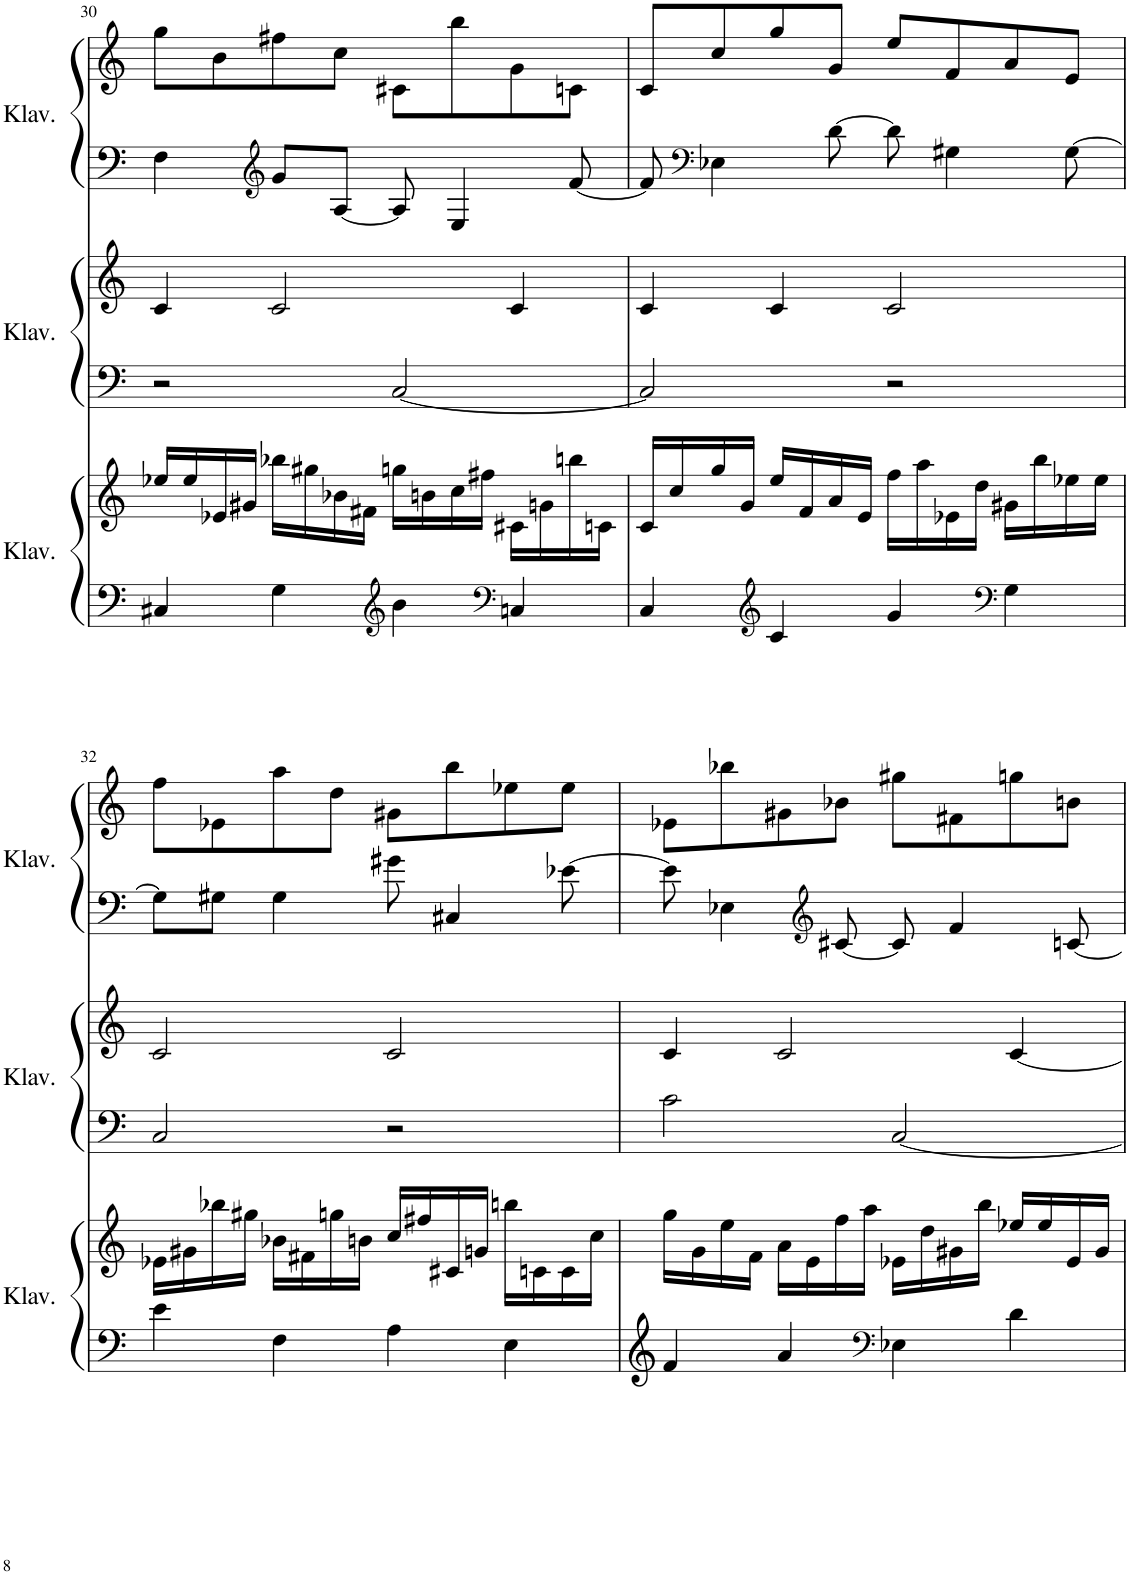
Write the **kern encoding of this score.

**kern	**kern	**kern	**kern	**kern	**kern
*part3	*part3	*part2	*part2	*part1	*part1
*staff6	*staff5	*staff4	*staff3	*staff2	*staff1
*I"Klavier	*	*I"Klavier	*	*I"Klavier	*
*I'Klav.	*	*I'Klav.	*	*I'Klav.	*
!!LO:PB:g=z
*clefF4	*clefG2	*clefF4	*clefG2	*clefF4	*clefG2
*k[]	*k[]	*k[]	*k[]	*k[]	*k[]
*M4/4	*M4/4	*M4/4	*M4/4	*M4/4	*M4/4
=30	=30	=30	=30	=30	=30
4C#X/	16ee-X/LL	2r	4c/	4F\	8gg\L
.	16ee-/	.	.	.	.
.	16e-X/	.	.	.	8b\
.	16g#X/JJ	.	.	.	.
*	*	*	*	*clefG2	*
4G\	16bb-X\LL	.	2c/	8g/L	8ff#X\
.	16gg#X\	.	.	.	.
.	16b-X\	.	.	[8A/J	8cc\J
.	16f#X\JJ	.	.	.	.
*clefG2	*	*	*	*	*
4b\	16ggn\LL	[2C/	.	8A/]	8c#X\L
.	16bn\	.	.	.	.
.	16cc\	.	.	4E/	8bb\
.	16ff#X\JJ	.	.	.	.
*clefF4	*	*	*	*	*
4Cn/	16c#X\LL	.	4c/	.	8g\
.	16gn\	.	.	.	.
.	16bbn\	.	.	[8f/	8cn\J
.	16cn\JJ	.	.	.	.
=31	=31	=31	=31	=31	=31
4C/	16c/LL	2C/]	4c/	8f/]	8c/L
.	16cc/	.	.	.	.
*	*	*	*	*clefF4	*
.	16gg/	.	.	4E-X\	8cc/
.	16g/JJ	.	.	.	.
*clefG2	*	*	*	*	*
4c/	16ee/LL	.	4c/	.	8gg/
.	16f/	.	.	.	.
.	16a/	.	.	[8d\	8g/J
.	16e/JJ	.	.	.	.
4g/	16ff\LL	2r	2c/	8d\]	8ee/L
.	16aa\	.	.	.	.
.	16e-X\	.	.	4G#X\	8f/
.	16dd\JJ	.	.	.	.
*clefF4	*	*	*	*	*
4G\	16g#X\LL	.	.	.	8a/
.	16bb\	.	.	.	.
.	16ee-X\	.	.	[8G#\	8e/J
.	16ee-\JJ	.	.	.	.
!!LO:LB:g=z
=32	=32	=32	=32	=32	=32
4e\	16e-X\LL	2C/	2c/	8G#\L]	8ff\L
.	16g#X\	.	.	.	.
.	16bb-X\	.	.	8G#X\J	8e-X\
.	16gg#X\JJ	.	.	.	.
4F\	16b-X\LL	.	.	4G#\	8aa\
.	16f#X\	.	.	.	.
.	16ggn\	.	.	.	8dd\J
.	16bn\JJ	.	.	.	.
4A\	16cc/LL	2r	2c/	8g#X\	8g#X\L
.	16ff#X/	.	.	.	.
.	16c#X/	.	.	4C#X/	8bb\
.	16gn/JJ	.	.	.	.
4E\	16bbn\LL	.	.	.	8ee-X\
.	16cn\	.	.	.	.
.	16c\	.	.	[8e-X\	8ee-\J
.	16cc\JJ	.	.	.	.
=33	=33	=33	=33	=33	=33
4f/	16gg\LL	2c\	4c/	8e-\]	8e-X\L
.	16g\	.	.	.	.
.	16ee\	.	.	4E-X\	8bb-X\
.	16f\JJ	.	.	.	.
4a/	16a\LL	.	2c/	.	8g#X\
.	16e\	.	.	.	.
*	*	*	*	*clefG2	*
.	16ff\	.	.	[8c#X/	8b-X\J
.	16aa\JJ	.	.	.	.
*clefF4	*	*	*	*	*
4E-X\	16e-X\LL	[2C/	.	8c#/]	8gg#X\L
.	16dd\	.	.	.	.
.	16g#X\	.	.	4f/	8f#X\
.	16bb\JJ	.	.	.	.
4d\	16ee-X/LL	.	[4c/	.	8ggn\
.	16ee-/	.	.	.	.
.	16e-/	.	.	[8cn/	8bn\J
.	16g#/JJ	.	.	.	.
=	=	=	=	=	=
*-	*-	*-	*-	*-	*-
